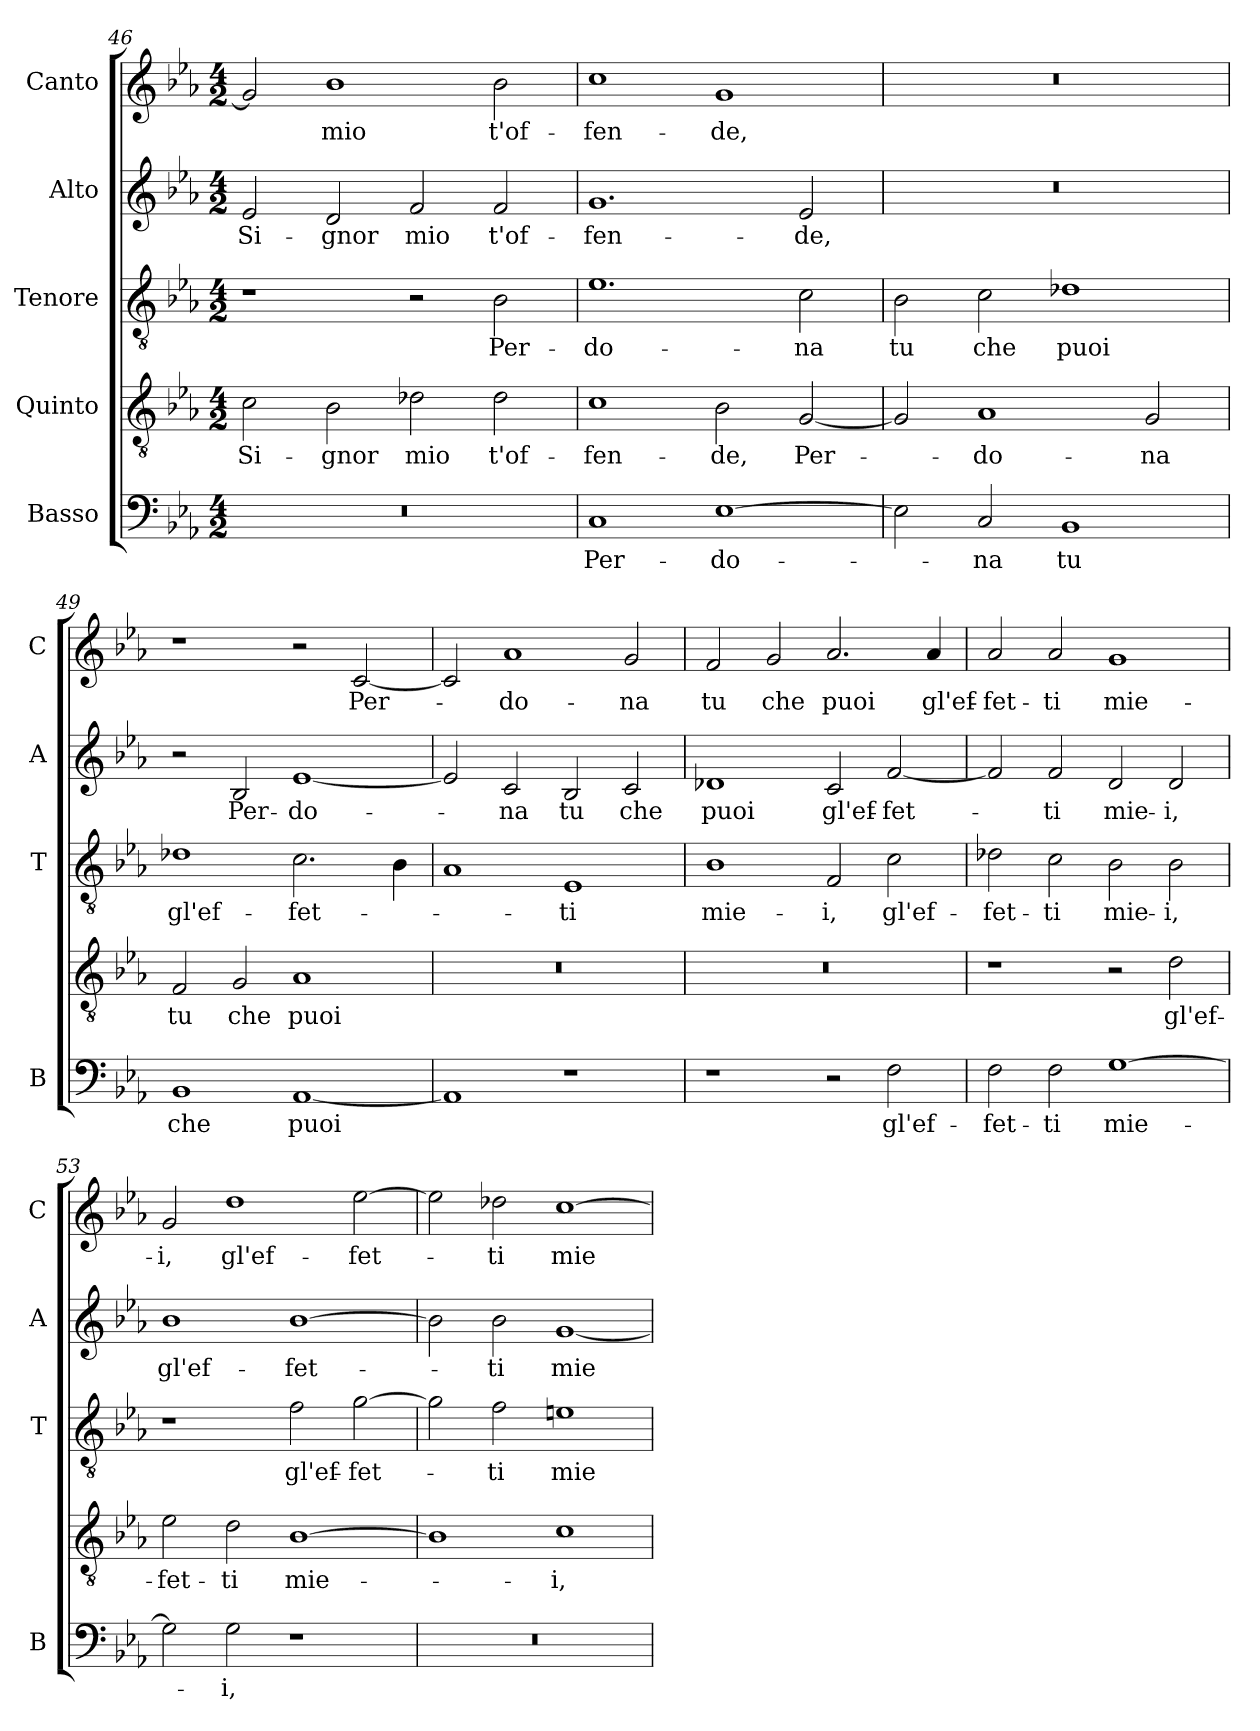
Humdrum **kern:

**kern	**text	**kern	**text	**kern	**text	**kern	**text	**kern	**text
*part5	*part5	*part4	*part4	*part3	*part3	*part2	*part2	*part1	*part1
*staff5	*staff5	*staff4	*staff4	*staff3	*staff3	*staff2	*staff2	*staff1	*staff1
*I"Basso	*	*I"Quinto	*	*I"Tenore	*	*I"Alto	*	*I"Canto	*
*I'B	*	*	*	*I'T	*	*I'A	*	*I'C	*
*clefF4	*	*clefGv2	*	*clefGv2	*	*clefG2	*	*clefG2	*
*k[b-e-a-]	*	*k[b-e-a-]	*	*k[b-e-a-]	*	*k[b-e-a-]	*	*k[b-e-a-]	*
*E-:	*	*E-:	*	*E-:	*	*E-:	*	*E-:	*
*M4/2	*	*M4/2	*	*M4/2	*	*M4/2	*	*M4/2	*
=46	=46	=46	=46	=46	=46	=46	=46	=46	=46
!	!	!	!LO:LY:b	!	!	!	!LO:LY:b	!	!
0r	.	2c\	Si-	1r	.	2e-/	Si-	2g/]	.
!	!	!	!LO:LY:b	!	!	!	!LO:LY:b	!	!LO:LY:b
.	.	2B-\	-gnor	.	.	2d/	-gnor	1b-	mio
!	!	!	!LO:LY:b	!	!	!	!LO:LY:b	!	!
.	.	2d-X\	mio	2r	.	2f/	mio	.	.
!	!	!	!LO:LY:b	!	!LO:LY:b	!	!LO:LY:b	!	!LO:LY:b
.	.	2d-\	t'of-	2B-\	Per-	2f/	t'of-	2b-\	t'of-
=47	=47	=47	=47	=47	=47	=47	=47	=47	=47
!	!LO:LY:b	!	!LO:LY:b	!	!LO:LY:b	!	!LO:LY:b	!	!LO:LY:b
1C	Per-	1c	-fen-	1.e-	-do-	1.g	-fen-	1cc	-fen-
!	!LO:LY:b	!	!LO:LY:b	!	!	!	!	!	!LO:LY:b
[1E-	-do-	2B-\	-de,	.	.	.	.	1g	-de,
!	!	!	!LO:LY:b	!	!LO:LY:b	!	!LO:LY:b	!	!
.	.	[2G/	Per-	2c\	-na	2e-/	-de,	.	.
=48	=48	=48	=48	=48	=48	=48	=48	=48	=48
!	!	!	!	!	!LO:LY:b	!	!	!	!
2E-\]	.	2G/]	.	2B-\	tu	0r	.	0r	.
!	!LO:LY:b	!	!LO:LY:b	!	!LO:LY:b	!	!	!	!
2C/	-na	1A-	-do-	2c\	che	.	.	.	.
!	!LO:LY:b	!	!	!	!LO:LY:b	!	!	!	!
1BB-	tu	.	.	1d-X	puoi	.	.	.	.
!	!	!	!LO:LY:b	!	!	!	!	!	!
.	.	2G/	-na	.	.	.	.	.	.
!!LO:LB:g=z
=49	=49	=49	=49	=49	=49	=49	=49	=49	=49
!	!LO:LY:b	!	!LO:LY:b	!	!LO:LY:b	!	!	!	!
1BB-	che	2F/	tu	1d-X	gl'ef-	2r	.	1r	.
!	!	!	!LO:LY:b	!	!	!	!LO:LY:b	!	!
.	.	2G/	che	.	.	2B-/	Per-	.	.
!	!LO:LY:b	!	!LO:LY:b	!	!LO:LY:b	!	!LO:LY:b	!	!
[1AA-	puoi	1A-	puoi	2.c\	-fet-	[1e-	-do-	2r	.
!	!	!	!	!	!	!	!	!	!LO:LY:b
.	.	.	.	.	.	.	.	[2c/	Per-
.	.	.	.	4B-\	.	.	.	.	.
=50	=50	=50	=50	=50	=50	=50	=50	=50	=50
1AA-]	.	0r	.	1A-	.	2e-/]	.	2c/]	.
!	!	!	!	!	!	!	!LO:LY:b	!	!LO:LY:b
.	.	.	.	.	.	2c/	-na	1a-	-do-
!	!	!	!	!	!LO:LY:b	!	!LO:LY:b	!	!
1r	.	.	.	1E-	-ti	2B-/	tu	.	.
!	!	!	!	!	!	!	!LO:LY:b	!	!LO:LY:b
.	.	.	.	.	.	2c/	che	2g/	-na
=51	=51	=51	=51	=51	=51	=51	=51	=51	=51
!	!	!	!	!	!LO:LY:b	!	!LO:LY:b	!	!LO:LY:b
1r	.	0r	.	1B-	mie-	1d-X	puoi	2f/	tu
!	!	!	!	!	!	!	!	!	!LO:LY:b
.	.	.	.	.	.	.	.	2g/	che
!	!	!	!	!	!LO:LY:b	!	!LO:LY:b	!	!LO:LY:b
2r	.	.	.	2F/	-i,	2c/	gl'ef-	2.a-/	puoi
!	!LO:LY:b	!	!	!	!LO:LY:b	!	!LO:LY:b	!	!
2F\	gl'ef-	.	.	2c\	gl'ef-	[2f/	-fet-	.	.
!	!	!	!	!	!	!	!	!	!LO:LY:b
.	.	.	.	.	.	.	.	4a-/	gl'ef-
=52	=52	=52	=52	=52	=52	=52	=52	=52	=52
!	!LO:LY:b	!	!	!	!LO:LY:b	!	!	!	!LO:LY:b
2F\	-fet-	1r	.	2d-X\	-fet-	2f/]	.	2a-/	-fet-
!	!LO:LY:b	!	!	!	!LO:LY:b	!	!LO:LY:b	!	!LO:LY:b
2F\	-ti	.	.	2c\	-ti	2f/	-ti	2a-/	-ti
!	!LO:LY:b	!	!	!	!LO:LY:b	!	!LO:LY:b	!	!LO:LY:b
[1G	mie-	2r	.	2B-\	mie-	2d/	mie-	1g	mie-
!	!	!	!LO:LY:b	!	!LO:LY:b	!	!LO:LY:b	!	!
.	.	2d\	gl'ef-	2B-\	-i,	2d/	-i,	.	.
!!LO:LB:g=z
=53	=53	=53	=53	=53	=53	=53	=53	=53	=53
!	!	!	!LO:LY:b	!	!	!	!LO:LY:b	!	!LO:LY:b
2G\]	.	2e-\	-fet-	1r	.	1b-	gl'ef-	2g/	-i,
!	!LO:LY:b	!	!LO:LY:b	!	!	!	!	!	!LO:LY:b
2G\	-i,	2d\	-ti	.	.	.	.	1dd	gl'ef-
!	!	!	!LO:LY:b	!	!LO:LY:b	!	!LO:LY:b	!	!
1r	.	[1B-	mie-	2f\	gl'ef-	[1b-	-fet-	.	.
!	!	!	!	!	!LO:LY:b	!	!	!	!LO:LY:b
.	.	.	.	[2g\	-fet-	.	.	[2ee-\	-fet-
=54	=54	=54	=54	=54	=54	=54	=54	=54	=54
0r	.	1B-]	.	2g\]	.	2b-\]	.	2ee-\]	.
!	!	!	!	!	!LO:LY:b	!	!LO:LY:b	!	!LO:LY:b
.	.	.	.	2f\	-ti	2b-\	-ti	2dd-X\	-ti
!	!	!	!LO:LY:b	!	!LO:LY:b	!	!LO:LY:b	!	!LO:LY:b
.	.	1c	-i,	1en	mie-	[1g	mie-	[1cc	mie-
=	=	=	=	=	=	=	=	=	=
*-	*-	*-	*-	*-	*-	*-	*-	*-	*-
